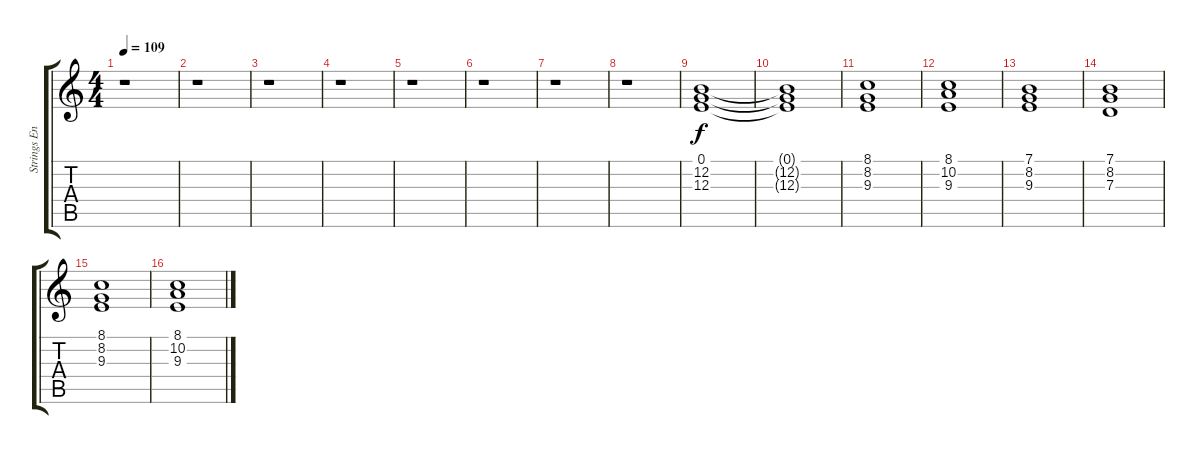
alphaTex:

\track ("Strings Ensemble 2" "Strings En") {instrument stringensemble2}
\staff {score tabs}
\tuning (E4 B3 G3 D3 A2 E2) {hide}
\ts (4 4)
\tempo 109
\clef g2
\ks c
r.1{dy f} |
r.1 |
r.1 |
r.1 |
r.1 |
r.1 |
r.1 |
r.1 |
(0.1 12.2 12.3).1 |
(0.1{t} 12.2{t} 12.3{t}).1 |
(8.1 8.2 9.3).1 |
(8.1 10.2 9.3).1 |
(7.1 8.2 9.3).1 |
(7.1 8.2 7.3).1 |
(8.1 8.2 9.3).1 |
(8.1 10.2 9.3).1
